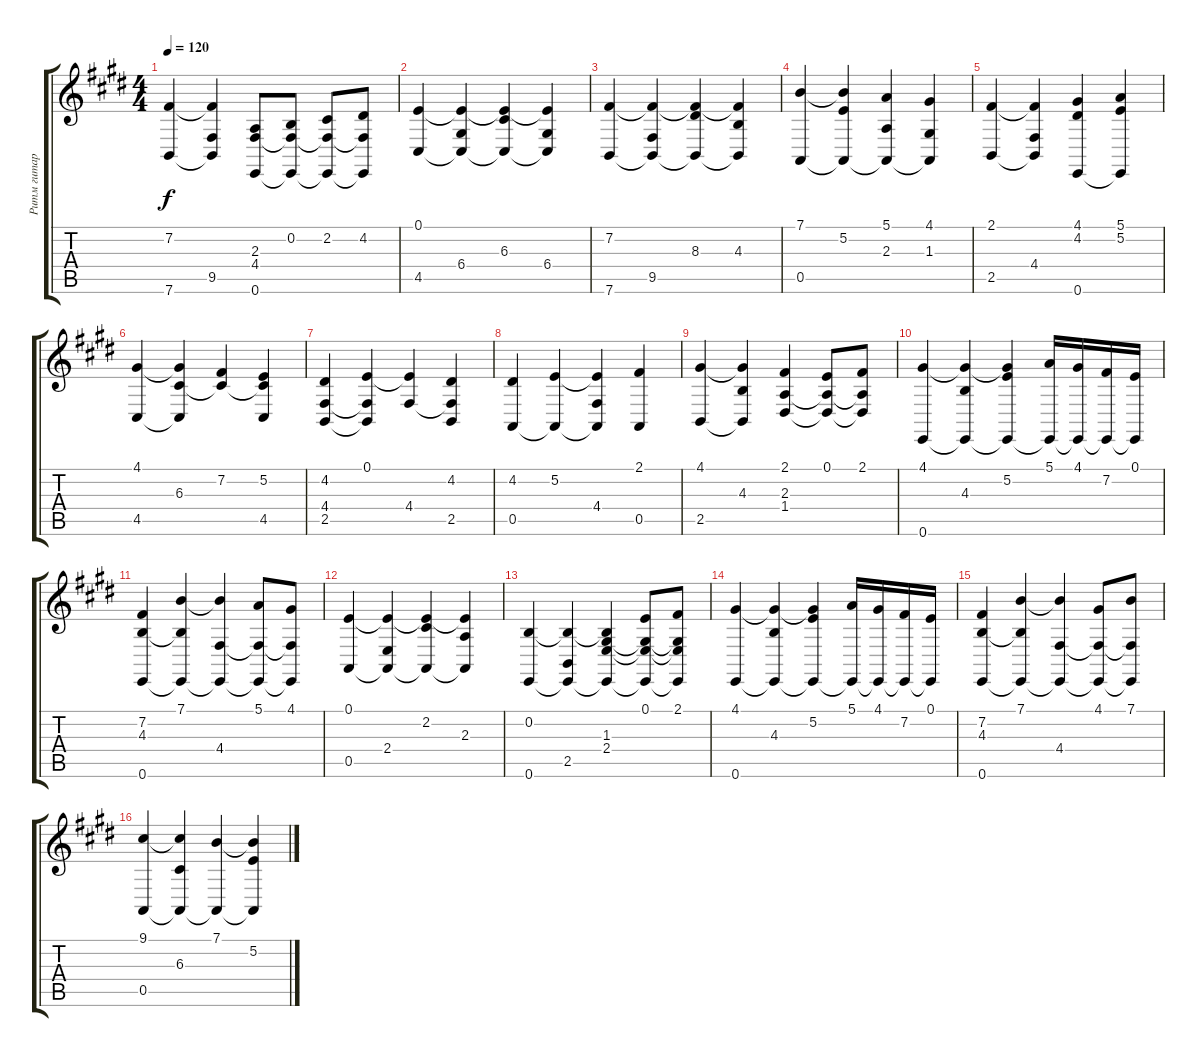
\track ("Ритм гитара" "Ритм гитар") {instrument brightacousticpiano}
\staff {score tabs}
\tuning (E4 B3 G3 D3 A2 E2) {hide}
\ts (4 4)
\tempo 120
\clef g2
\ks e
(7.2 7.6).4{dy f} (7.2{t} 9.5 7.6{t}).4 (2.3 4.4 0.6).8 (0.2 4.4{t} 0.6{t}).8 (2.2 4.4{t} 0.6{t}).8 (4.2 4.4{t} 0.6{t}).8 |
(0.1 4.5).4 (0.1{t} 6.4 4.5{t}).4 (0.1{t} 6.3 4.5{t}).4 (0.1{t} 6.4 4.5{t}).4 |
(7.2 7.6).4 (7.2{t} 9.5 7.6{t}).4 (7.2{t} 8.3 7.6{t}).4 (7.2{t} 4.3 7.6{t}).4 |
(7.1 0.5).4 (7.1{t} 5.2 0.5{t}).4 (5.1 2.3 0.5{t}).4 (4.1 1.3 0.5{t}).4 |
(2.1 2.5).4 (2.1{t} 4.4 2.5{t}).4 (4.1 4.2 0.6).4 (5.1 5.2 0.6{t}).4 |
(4.1 4.5).4 (4.1{t} 6.3 4.5{t}).4 (7.2 6.3{t}).4 (5.2 6.3{t} 4.5).4 |
(4.2 4.4 2.5).4 (0.1 4.4{t} 2.5{t}).4 (0.1{t} 4.4).4 (4.2 4.4{t} 2.5).4 |
(4.2 0.5).4 (5.2 0.5{t}).4 (5.2{t} 4.4 0.5{t}).4 (2.1 0.5).4 |
(4.1 2.5).4 (4.1{t} 4.3 2.5{t}).4 (2.1 2.3 1.4).4 (0.1 2.3{t} 1.4{t}).8 (2.1 2.3{t} 1.4{t}).8 |
(4.1 0.6).4 (4.1{t} 4.3 0.6{t}).4 (4.1{t} 5.2 0.6{t}).4 (5.1 0.6{t}).16 (4.1 0.6{t}).16 (7.2 0.6{t}).16 (0.1 0.6{t}).16 |
(7.2 4.3 0.6).4 (7.1 4.3{t} 0.6{t}).4 (7.1{t} 4.4 0.6{t}).4 (5.1 4.4{t} 0.6{t}).8 (4.1 4.4{t} 0.6{t}).8 |
(0.1 0.5).4 (0.1{t} 2.4 0.5{t}).4 (0.1{t} 2.2 0.5{t}).4 (0.1{t} 2.3 0.5{t}).4 |
(0.2 0.6).4 (0.2{t} 2.5 0.6{t}).4 (0.2{t} 1.3 2.4 0.6{t}).4 (0.1 1.3{t} 2.4{t} 0.6{t}).8 (2.1 1.3{t} 2.4{t} 0.6{t}).8 |
(4.1 0.6).4 (4.1{t} 4.3 0.6{t}).4 (4.1{t} 5.2 0.6{t}).4 (5.1 0.6{t}).16 (4.1 0.6{t}).16 (7.2 0.6{t}).16 (0.1 0.6{t}).16 |
(7.2 4.3 0.6).4 (7.1 4.3{t} 0.6{t}).4 (7.1{t} 4.4 0.6{t}).4 (4.1 4.4{t} 0.6{t}).8 (7.1 4.4{t} 0.6{t}).8 |
(9.1 0.5).4 (9.1{t} 6.3 0.5{t}).4 (7.1 0.5{t}).4 (7.1{t} 5.2 0.5{t}).4
